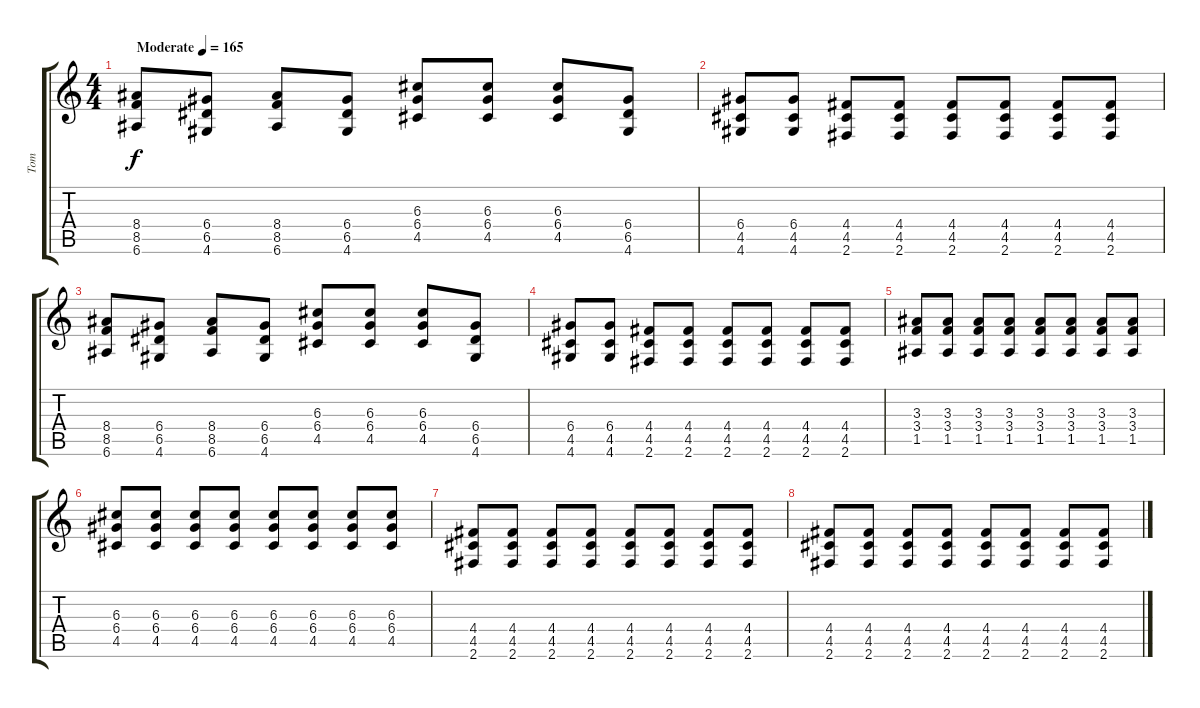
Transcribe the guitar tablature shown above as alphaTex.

\track ("Tom" "Tom") {instrument distortionguitar}
\staff {score tabs}
\tuning (E4 B3 G3 D3 A2 E2) {hide}
\ts (4 4)
\tempo (165 "Moderate")
\clef g2
\ks c
(8.4 8.5 6.6).8{dy f instrument distortionguitar} (6.4 6.5 4.6).8 (8.4 8.5 6.6).8 (6.4 6.5 4.6).8 (6.3 6.4 4.5).8 (6.3 6.4 4.5).8 (6.3 6.4 4.5).8 (6.4 6.5 4.6).8 |
(6.4 4.5 4.6).8 (6.4 4.5 4.6).8 (4.4 4.5 2.6).8 (4.4 4.5 2.6).8 (4.4 4.5 2.6).8 (4.4 4.5 2.6).8 (4.4 4.5 2.6).8 (4.4 4.5 2.6).8 |
(8.4 8.5 6.6).8 (6.4 6.5 4.6).8 (8.4 8.5 6.6).8 (6.4 6.5 4.6).8 (6.3 6.4 4.5).8 (6.3 6.4 4.5).8 (6.3 6.4 4.5).8 (6.4 6.5 4.6).8 |
(6.4 4.5 4.6).8 (6.4 4.5 4.6).8 (4.4 4.5 2.6).8 (4.4 4.5 2.6).8 (4.4 4.5 2.6).8 (4.4 4.5 2.6).8 (4.4 4.5 2.6).8 (4.4 4.5 2.6).8 |
(3.3 3.4 1.5).8 (3.3 3.4 1.5).8 (3.3 3.4 1.5).8 (3.3 3.4 1.5).8 (3.3 3.4 1.5).8 (3.3 3.4 1.5).8 (3.3 3.4 1.5).8 (3.3 3.4 1.5).8 |
(6.3 6.4 4.5).8 (6.3 6.4 4.5).8 (6.3 6.4 4.5).8 (6.3 6.4 4.5).8 (6.3 6.4 4.5).8 (6.3 6.4 4.5).8 (6.3 6.4 4.5).8 (6.3 6.4 4.5).8 |
(4.4 4.5 2.6).8 (4.4 4.5 2.6).8 (4.4 4.5 2.6).8 (4.4 4.5 2.6).8 (4.4 4.5 2.6).8 (4.4 4.5 2.6).8 (4.4 4.5 2.6).8 (4.4 4.5 2.6).8 |
(4.4 4.5 2.6).8 (4.4 4.5 2.6).8 (4.4 4.5 2.6).8 (4.4 4.5 2.6).8 (4.4 4.5 2.6).8 (4.4 4.5 2.6).8 (4.4 4.5 2.6).8 (4.4 4.5 2.6).8
